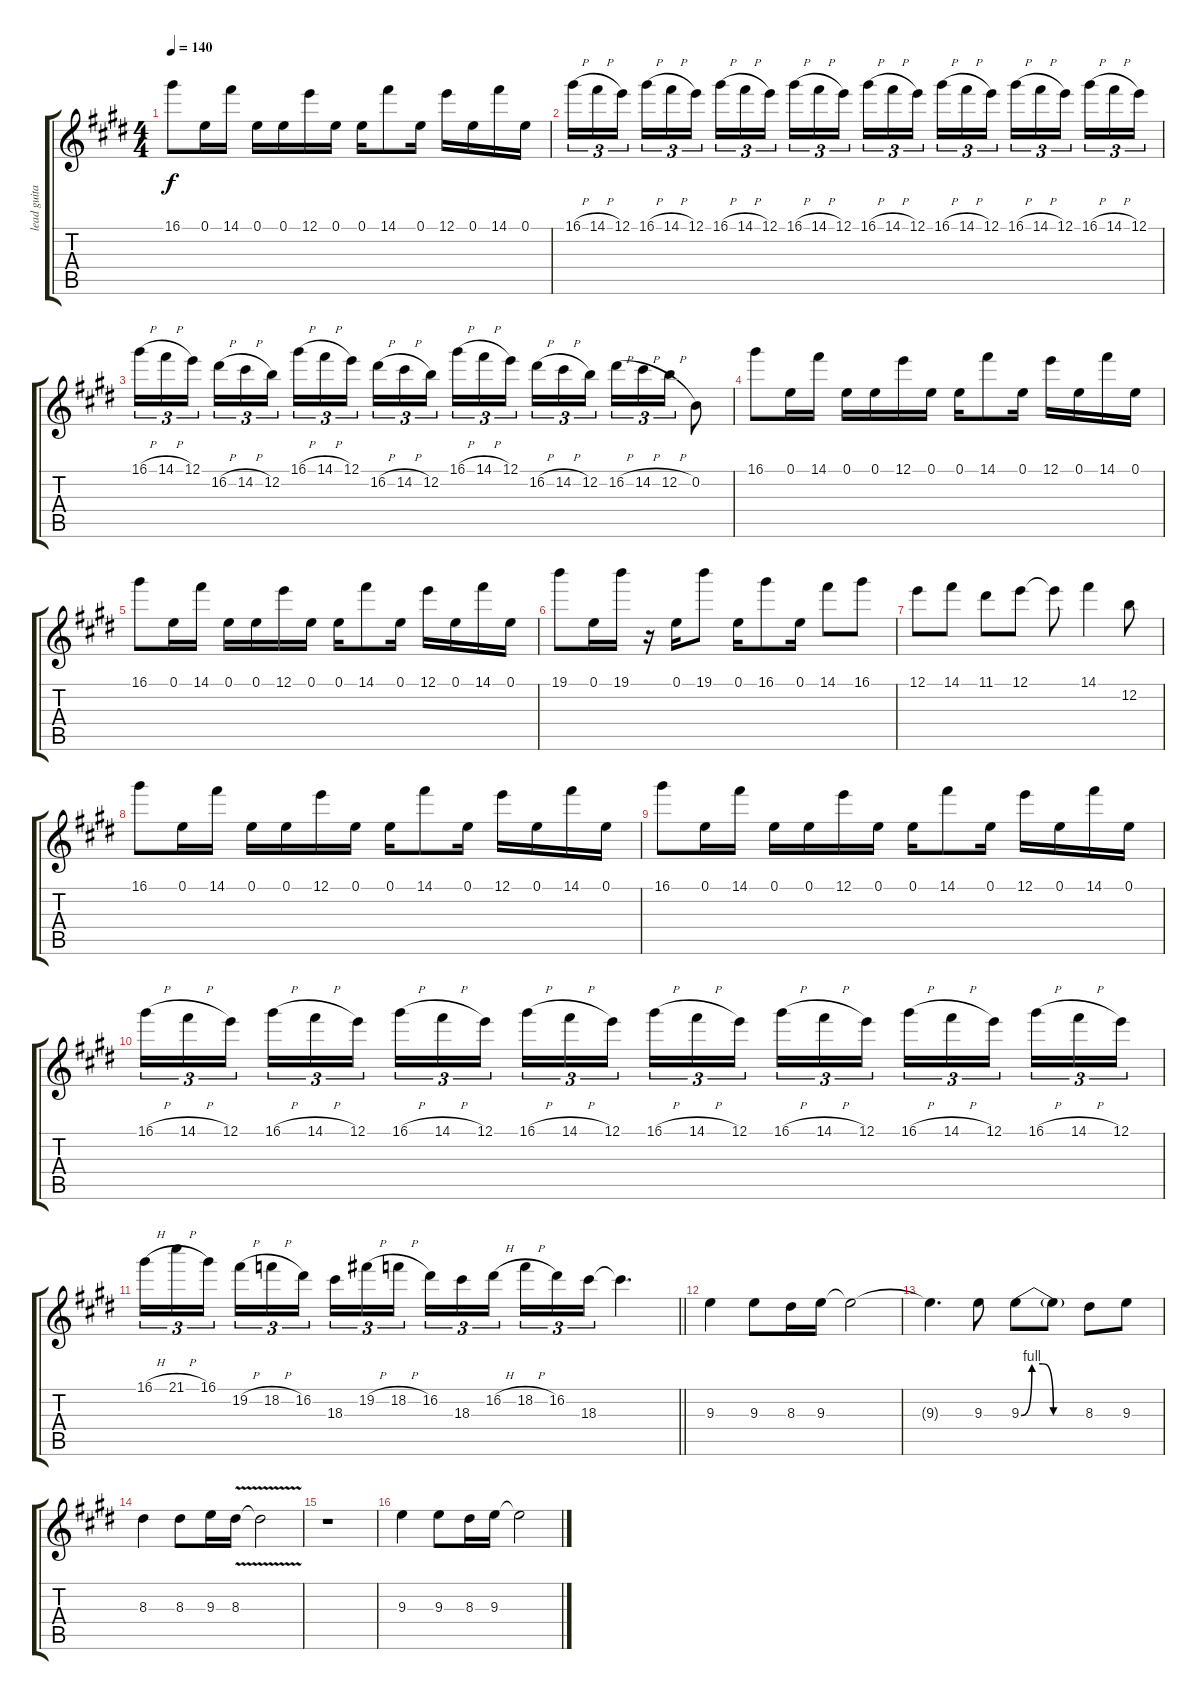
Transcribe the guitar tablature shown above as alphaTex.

\track ("lead guitar/vocal" "lead guita") {instrument distortionguitar}
\staff {score tabs}
\tuning (E4 B3 G3 D3 A2 E2) {hide}
\ts (4 4)
\tempo 140
\clef g2
\ks e
16.1.8{dy f} 0.1.16 14.1.16 0.1.16 0.1.16 12.1.16 0.1.16 0.1.16 14.1.8 0.1.16 12.1.16 0.1.16 14.1.16 0.1.16 |
16.1{h}.16{tu (3 2)} 14.1{h}.16{tu (3 2)} 12.1.16{tu (3 2) beam splitsecondary} 16.1{h}.16{tu (3 2)} 14.1{h}.16{tu (3 2)} 12.1.16{tu (3 2)} 16.1{h}.16{tu (3 2)} 14.1{h}.16{tu (3 2)} 12.1.16{tu (3 2) beam splitsecondary} 16.1{h}.16{tu (3 2)} 14.1{h}.16{tu (3 2)} 12.1.16{tu (3 2)} 16.1{h}.16{tu (3 2)} 14.1{h}.16{tu (3 2)} 12.1.16{tu (3 2) beam splitsecondary} 16.1{h}.16{tu (3 2)} 14.1{h}.16{tu (3 2)} 12.1.16{tu (3 2)} 16.1{h}.16{tu (3 2)} 14.1{h}.16{tu (3 2)} 12.1.16{tu (3 2) beam splitsecondary} 16.1{h}.16{tu (3 2)} 14.1{h}.16{tu (3 2)} 12.1.16{tu (3 2)} |
16.1{h}.16{tu (3 2)} 14.1{h}.16{tu (3 2)} 12.1.16{tu (3 2) beam splitsecondary} 16.2{h}.16{tu (3 2)} 14.2{h}.16{tu (3 2)} 12.2.16{tu (3 2)} 16.1{h}.16{tu (3 2)} 14.1{h}.16{tu (3 2)} 12.1.16{tu (3 2) beam splitsecondary} 16.2{h}.16{tu (3 2)} 14.2{h}.16{tu (3 2)} 12.2.16{tu (3 2)} 16.1{h}.16{tu (3 2)} 14.1{h}.16{tu (3 2)} 12.1.16{tu (3 2) beam splitsecondary} 16.2{h}.16{tu (3 2)} 14.2{h}.16{tu (3 2)} 12.2.16{tu (3 2)} 16.2{h}.16{tu (3 2)} 14.2{h}.16{tu (3 2)} 12.2{h}.16{tu (3 2)} 0.2.8 |
16.1.8 0.1.16 14.1.16 0.1.16 0.1.16 12.1.16 0.1.16 0.1.16 14.1.8 0.1.16 12.1.16 0.1.16 14.1.16 0.1.16 |
16.1.8 0.1.16 14.1.16 0.1.16 0.1.16 12.1.16 0.1.16 0.1.16 14.1.8 0.1.16 12.1.16 0.1.16 14.1.16 0.1.16 |
19.1.8 0.1.16 19.1.16 r.16 0.1.16 19.1.8 0.1.16 16.1.8 0.1.16 14.1.8 16.1.8 |
12.1.8 14.1.8 11.1.8 12.1.8 12.1{t}.8 14.1.4 12.2.8 |
16.1.8 0.1.16 14.1.16 0.1.16 0.1.16 12.1.16 0.1.16 0.1.16 14.1.8 0.1.16 12.1.16 0.1.16 14.1.16 0.1.16 |
16.1.8 0.1.16 14.1.16 0.1.16 0.1.16 12.1.16 0.1.16 0.1.16 14.1.8 0.1.16 12.1.16 0.1.16 14.1.16 0.1.16 |
16.1{h}.16{tu (3 2)} 14.1{h}.16{tu (3 2)} 12.1.16{tu (3 2) beam splitsecondary} 16.1{h}.16{tu (3 2)} 14.1{h}.16{tu (3 2)} 12.1.16{tu (3 2)} 16.1{h}.16{tu (3 2)} 14.1{h}.16{tu (3 2)} 12.1.16{tu (3 2) beam splitsecondary} 16.1{h}.16{tu (3 2)} 14.1{h}.16{tu (3 2)} 12.1.16{tu (3 2)} 16.1{h}.16{tu (3 2)} 14.1{h}.16{tu (3 2)} 12.1.16{tu (3 2) beam splitsecondary} 16.1{h}.16{tu (3 2)} 14.1{h}.16{tu (3 2)} 12.1.16{tu (3 2)} 16.1{h}.16{tu (3 2)} 14.1{h}.16{tu (3 2)} 12.1.16{tu (3 2) beam splitsecondary} 16.1{h}.16{tu (3 2)} 14.1{h}.16{tu (3 2)} 12.1.16{tu (3 2)} |
\barLineRight lightlight
16.1{h}.16{tu (3 2)} 21.1{h}.16{tu (3 2)} 16.1.16{tu (3 2) beam splitsecondary} 19.2{h}.16{tu (3 2)} 18.2{h}.16{tu (3 2)} 16.2.16{tu (3 2)} 18.3.16{tu (3 2)} 19.2{h}.16{tu (3 2)} 18.2{h}.16{tu (3 2) beam splitsecondary} 16.2.16{tu (3 2)} 18.3.16{tu (3 2)} 16.2{h}.16{tu (3 2)} 18.2{h}.16{tu (3 2)} 16.2.16{tu (3 2)} 18.3.16{tu (3 2)} 18.3{t}.4{d} |
9.3.4 9.3.8 8.3.16 9.3.16 9.3{t}.2 |
9.3{t}.4{d} 9.3.8 9.3{be (custom 0 0 10 4 20 4 30 0 60 0)}.8 9.3{t}.8 8.3.8 9.3.8 |
8.3.4 8.3.8 9.3.16 8.3{v}.16 8.3{t}.2 |
r.1 |
9.3.4 9.3.8 8.3.16 9.3.16 9.3{t}.2
